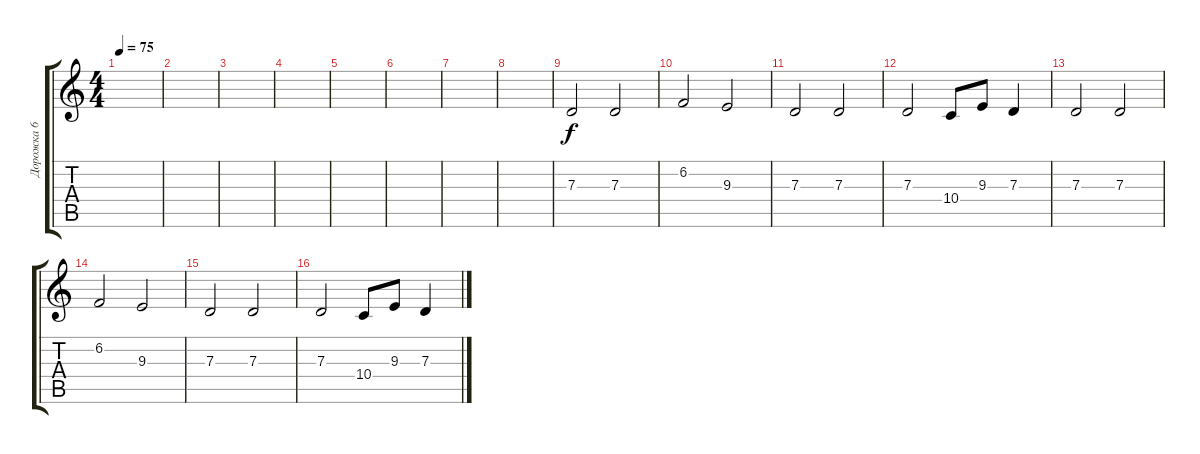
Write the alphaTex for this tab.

\track ("Дорожка 6" "Дорожка 6") {instrument fx7echoes}
\staff {score tabs}
\tuning (E4 B3 G3 D3 A2 E2) {hide}
\ts (4 4)
\tempo 75
\clef g2
\ks c
|
|
|
|
|
|
|
|
7.3.2 7.3.2 |
6.2.2 9.3.2 |
7.3.2 7.3.2 |
7.3.2 10.4.8 9.3.8 7.3.4 |
7.3.2 7.3.2 |
6.2.2 9.3.2 |
7.3.2 7.3.2 |
7.3.2 10.4.8 9.3.8 7.3.4
